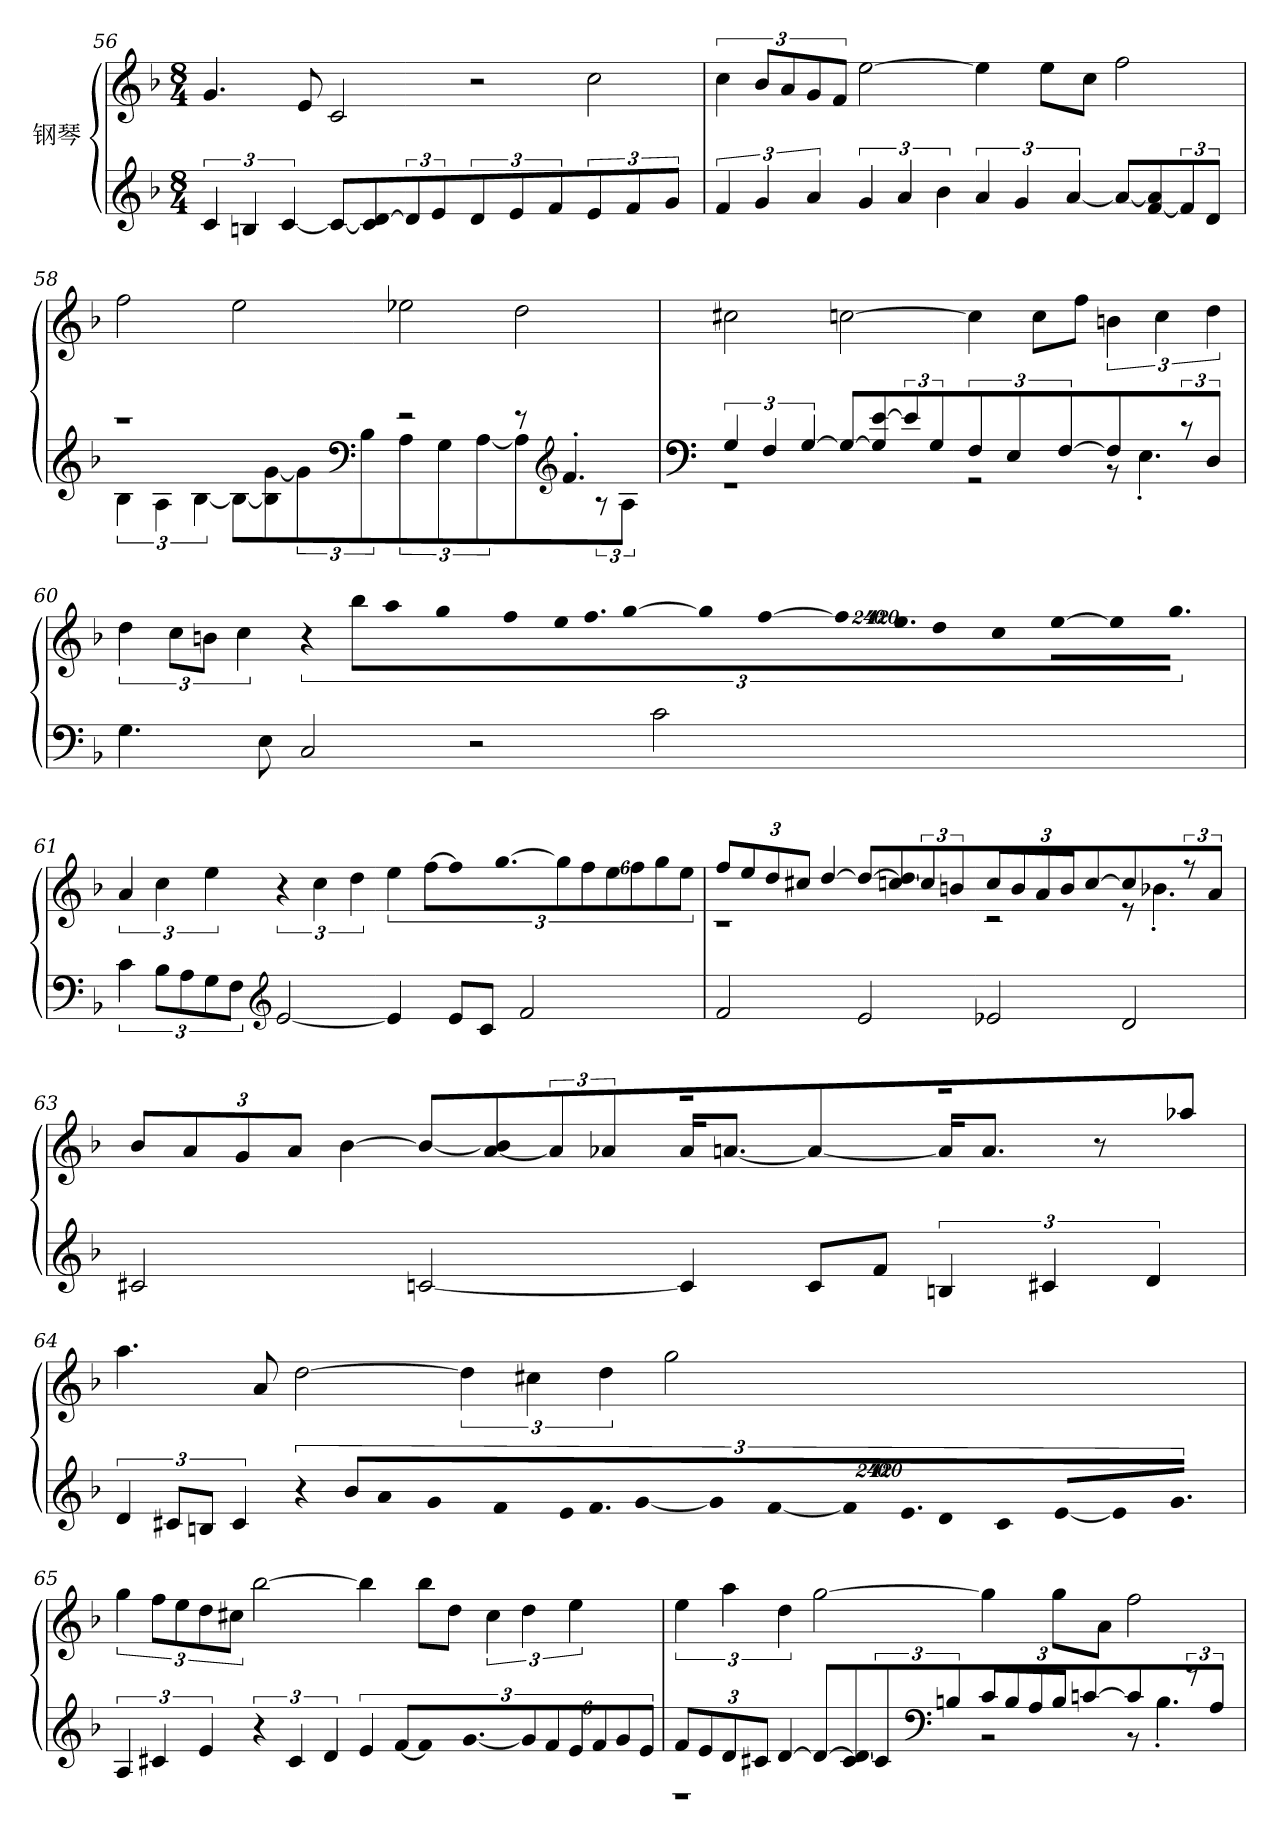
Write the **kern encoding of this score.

**kern	**kern
*part1	*part1
*staff2	*staff1
*I"钢琴	*
*clefG2	*clefG2
*k[b-]	*k[b-]
*M8/4	*M8/4
=56	=56
6c/	4.g/
6Bn/	.
[6c/	.
.	8e/
8c/L_	2c/
8c/] [8d/	.
12d/J]	.
6e/	.
6d/	2r
6e/	.
6f/	.
6e/	2cc\
6f/	.
6g/	.
!!LO:LB:g=z
=57	=57
6f/	6cc\
6g/	12b-/L
*	*Xbrackettup
.	12a/
6a/	12g/
.	12f/J
6g/	[2ee\
6a/	.
6b-\	.
6a/	4ee\]
6g/	.
.	8ee\L
[6a/	.
.	8cc\J
8a/L_	2ff\
[8f/ 8a/]	.
12f/J]	.
6d/	.
=58	=58
*^	*
1r	6B-\	2ff\
.	6A\	.
.	[6B-\	.
.	8B-\L_	2ee\
.	8B-\] [8g\	.
.	12g\J]	.
*clefF4	*	*
.	6B-\	.
2r	6A\	2ee-X\
.	6G\	.
.	[6A\	.
8r	4A\]	2dd\
*clefG2	*	*
4.f'/	.	.
.	12r	.
.	6A\	.
!!LO:LB:g=z
=59	=59	=59
*clefF4	*	*
6G/	1r	2cc#X\
6F/	.	.
[6G/	.	.
8G/L_	.	[2ccn\
8G/] [8e/	.	.
12e/J]	.	.
6G/	.	.
6F/	2r	4cc\]
6E/	.	.
.	.	8cc\L
[6F/	.	.
.	.	8ff\J
*	*	*brackettup
4F/]	8r	6bn\
.	4.E'\	.
.	.	6cc\
12r	.	.
6D/	.	6dd\
*v	*v	*
=60	=60
4.G\	6dd\
.	12cc\L
.	12bn\J
.	6cc\
8E\	.
2C/	6r
.	12bb-\L
.	16aa\K
.	8gg\
.	16ff\L
*	*Xbrackettup
!	!LO:N:vis=16
2r	1920%137ee\
!	!LO:N:vis=16.
.	960%103ff\
!	!LO:N:vis=32
.	[640%23gg\L
!	!LO:N:vis=32
.	640%23gg\]
!	!LO:N:vis=32
.	[640%23ff\
!	!LO:N:vis=32
.	640%23ff\J]
!	!LO:N:vis=16.
.	960%103ee\
!	!LO:N:vis=16
.	1920%137dd\JJ
2c\	.
*	*brackettup
.	6cc\
.	[12ee\L
.	16ee\K]
.	8.gg\J
960ryy	.
!!LO:LB:g=z
=61	=61
6c\	6a/
12B-\L	6cc\
*Xbrackettup	*
12A\	.
12G\	6ee\
12F\J	.
*clefG2	*
[2e/	6r
.	6cc\
.	6dd\
4e/]	6ee\
.	[12ff\L
8e/L	16ff\K]
.	[8.gg\
8c/J	.
*	*Xbrackettup
2f/	12gg\]
.	12ff\
.	12ee\
.	12ff\
.	12gg\
.	12ee\J
=62	=62
*	*^
2f/	12ff/L	1r
.	12ee/	.
.	12dd/	.
*	*brackettup	*
.	12cc#X/J	.
.	[6dd/	.
2e/	8dd/L_	.
.	[8ccn/ 8dd/]	.
.	12cc/J]	.
.	6bn/	.
*	*Xbrackettup	*
2e-X/	12cc/L	2r
.	12b/	.
.	12a/	.
*	*brackettup	*
.	12b/J	.
.	[6cc/	.
2d/	4cc/]	8r
.	.	4.b-X'\
.	12r	.
.	6a/	.
*	*v	*v
!!LO:LB:g=z
=63	=63
*	*Xbrackettup
2c#X/	12b-/L
.	12a/
.	12g/
*	*brackettup
.	12a/J
.	[6b-\
[2cn/	8b-/L_
.	[8a/ 8b-/]
.	12a/J]
.	6a-X/
4c/]	16a-/KL
.	[8.an/J
8c/L	4a/_
8f/J	.
*brackettup	*
6Bn/	16a/KL]
.	8.a/J
6c#X/	.
.	8r
6d/	.
.	8aa-X\
=64	=64
6d/	4.aa\
12c#X/L	.
12Bn/J	.
6c#/	.
.	8a/
6r	[2dd\
12b-/L	.
16a/K	.
8g/	.
16f/L	.
*Xbrackettup	*
!LO:N:vis=16	!
1920%137e/	6dd\]
!LO:N:vis=16.	!
960%103f/	.
.	6cc#X\
!LO:N:vis=32	!
[640%23g/L	.
!LO:N:vis=32	!
640%23g/]	.
!LO:N:vis=32	!
[640%23f/	.
!LO:N:vis=32	!
640%23f/J]	.
!LO:N:vis=16.	!
960%103e/	.
.	6dd\
!LO:N:vis=16	!
1920%137d/JJ	.
.	2gg\
*brackettup	*
6c#/	.
[12e/L	.
16e/K]	.
8.g/J	.
.	960ryy
!!LO:PB:g=z
=65	=65
6A/	6gg\
6c#X/	12ff\L
*	*Xbrackettup
.	12ee\
6e/	12dd\
.	12cc#X\J
6r	[2bb-\
6c#/	.
6d/	.
6e/	4bb-\]
[12f/L	.
16f/K]	8bb-\L
[8.g/	.
.	8dd\J
*Xbrackettup	*brackettup
12g/]	6cc#\
12f/	.
12e/	6dd\
12f/	.
12g/	6ee\
12e/J	.
=66	=66
*^	*
12f/L	1r	6ee\
12e/	.	.
12d/	.	6aa\
*brackettup	*	*
12c#X/J	.	.
[6d/	.	6dd\
8d/L_	.	[2gg\
[8c#/ 8d/]	.	.
12c#/J]	.	.
*clefF4	*	*
6Bn/	.	.
*Xbrackettup	*	*
12c#/L	2r	4gg\]
12B/	.	.
12A/	.	.
*brackettup	*	*
12B/J	.	8gg\L
[6cn/	.	.
.	.	8a\J
4c/]	8r	2ff\
.	4.B'\	.
12r	.	.
6A/	.	.
*v	*v	*
=	=
*-	*-
